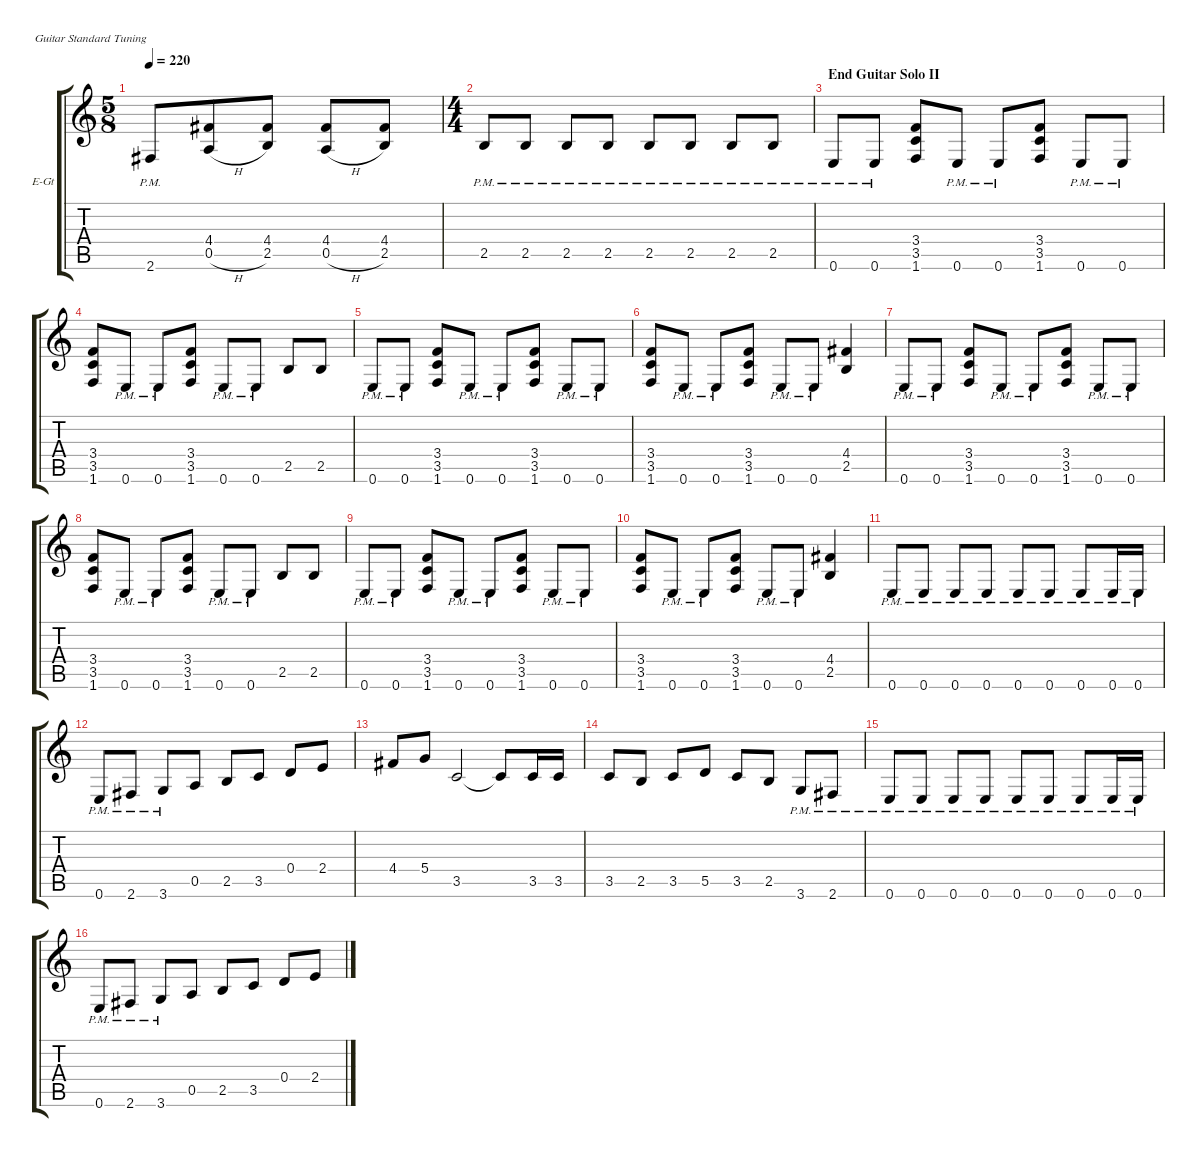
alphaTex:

\hideDynamics
\bracketExtendMode groupsimilarinstruments
\firstSystemTrackNameOrientation horizontal
\otherSystemsTrackNameOrientation horizontal
\track ("James Hetfield" "E-Gt") {multiBarRest instrument distortionguitar}
\staff {score tabs}
\tuning (E4 B3 G3 D3 A2 E2)
\ts (5 8)
\tempo 220
\clef g2
\ks c
2.6{pm}.8{dy fff} (4.4 0.5{h}).8 (4.4 2.5).8{dy f} (4.4 0.5{h}).8{dy fff} (4.4 2.5).8{dy f} |
\ts (4 4)
2.5{pm}.8{dy fff} 2.5{pm}.8 2.5{pm}.8 2.5{pm}.8 2.5{pm}.8 2.5{pm}.8 2.5{pm}.8 2.5{pm}.8 |
\section ("" "End Guitar Solo II")
0.6{pm}.8 0.6{pm}.8 (3.4 3.5 1.6).8 0.6{pm}.8 0.6{pm}.8 (3.4 3.5 1.6).8 0.6{pm}.8 0.6{pm}.8 |
(3.4 3.5 1.6).8 0.6{pm}.8 0.6{pm}.8 (3.4 3.5 1.6).8 0.6{pm}.8 0.6{pm}.8 2.5.8 2.5.8 |
0.6{pm}.8 0.6{pm}.8 (3.4 3.5 1.6).8 0.6{pm}.8 0.6{pm}.8 (3.4 3.5 1.6).8 0.6{pm}.8 0.6{pm}.8 |
(3.4 3.5 1.6).8 0.6{pm}.8 0.6{pm}.8 (3.4 3.5 1.6).8 0.6{pm}.8 0.6{pm}.8 (4.4 2.5).4 |
0.6{pm}.8 0.6{pm}.8 (3.4 3.5 1.6).8 0.6{pm}.8 0.6{pm}.8 (3.4 3.5 1.6).8 0.6{pm}.8 0.6{pm}.8 |
(3.4 3.5 1.6).8 0.6{pm}.8 0.6{pm}.8 (3.4 3.5 1.6).8 0.6{pm}.8 0.6{pm}.8 2.5.8 2.5.8 |
0.6{pm}.8 0.6{pm}.8 (3.4 3.5 1.6).8 0.6{pm}.8 0.6{pm}.8 (3.4 3.5 1.6).8 0.6{pm}.8 0.6{pm}.8 |
(3.4 3.5 1.6).8 0.6{pm}.8 0.6{pm}.8 (3.4 3.5 1.6).8 0.6{pm}.8 0.6{pm}.8 (4.4 2.5).4 |
0.6{pm}.8 0.6{pm}.8 0.6{pm}.8 0.6{pm}.8 0.6{pm}.8 0.6{pm}.8 0.6{pm}.8 0.6{pm}.16 0.6{pm}.16 |
0.6{pm}.8 2.6{pm}.8 3.6{pm}.8 0.5.8 2.5.8 3.5.8 0.4.8 2.4.8 |
4.4.8 5.4.8 3.5.2 3.5{t}.8{dy f} 3.5.16{dy fff} 3.5.16 |
3.5.8 2.5.8 3.5.8 5.5.8 3.5.8 2.5.8 3.6{pm}.8 2.6{pm}.8 |
0.6{pm}.8 0.6{pm}.8 0.6{pm}.8 0.6{pm}.8 0.6{pm}.8 0.6{pm}.8 0.6{pm}.8 0.6{pm}.16 0.6{pm}.16{dy f} |
0.6{pm}.8{dy fff} 2.6{pm}.8 3.6{pm}.8 0.5.8 2.5.8 3.5.8 0.4.8 2.4.8
